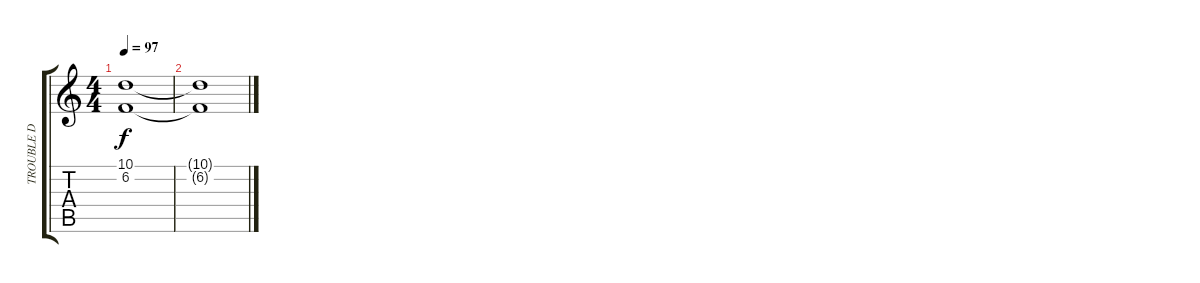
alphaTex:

\track ("TROUBLE D" "TROUBLE D") {instrument stringensemble2}
\staff {score tabs}
\tuning (E4 B3 G3 D3 A2 E2) {hide}
\ts (4 4)
\tempo 97
\clef g2
\ks c
(10.1{t} 6.2{t}).1{dy f} |
(10.1{t} 6.2{t}).1
